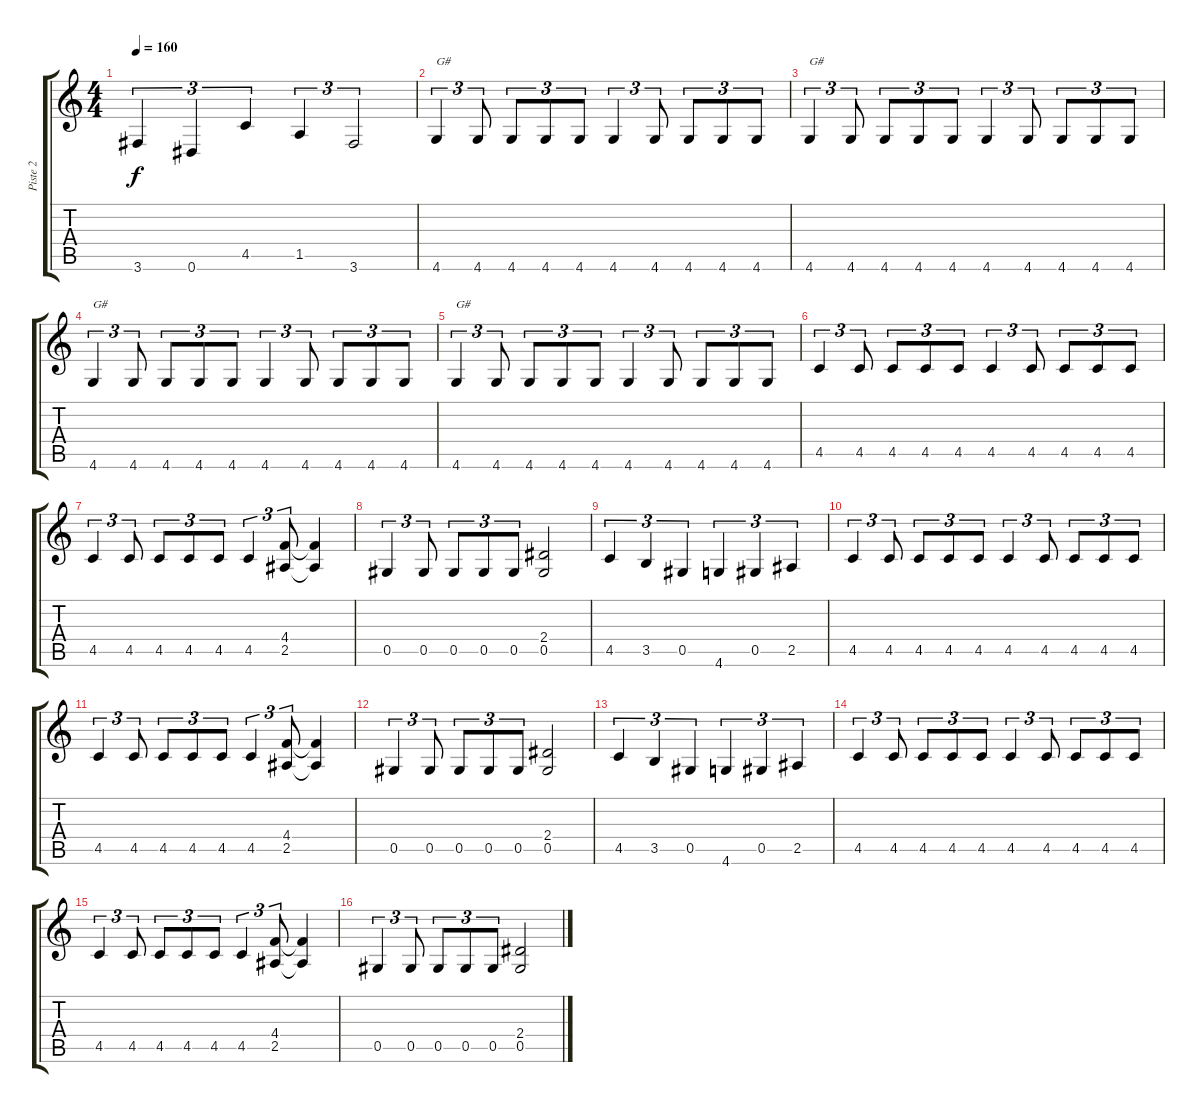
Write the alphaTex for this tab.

\track ("Piste 2" "Piste 2") {instrument distortionguitar}
\staff {score tabs}
\tuning (Eb4 Bb3 Gb3 Db3 Ab2 Eb2) {hide}
\ts (4 4)
\tempo 160
\clef g2
\ks c
3.6.4{tu (3 2) dy f} 0.6.4{tu (3 2)} 4.5.4{tu (3 2)} 1.5.4{tu (3 2)} 3.6.2{tu (3 2)} |
4.6.4{tu (3 2) txt "G#"} 4.6.8{tu (3 2)} 4.6.8{tu (3 2)} 4.6.8{tu (3 2)} 4.6.8{tu (3 2)} 4.6.4{tu (3 2)} 4.6.8{tu (3 2)} 4.6.8{tu (3 2)} 4.6.8{tu (3 2)} 4.6.8{tu (3 2)} |
4.6.4{tu (3 2) txt "G#"} 4.6.8{tu (3 2)} 4.6.8{tu (3 2)} 4.6.8{tu (3 2)} 4.6.8{tu (3 2)} 4.6.4{tu (3 2)} 4.6.8{tu (3 2)} 4.6.8{tu (3 2)} 4.6.8{tu (3 2)} 4.6.8{tu (3 2)} |
4.6.4{tu (3 2) txt "G#"} 4.6.8{tu (3 2)} 4.6.8{tu (3 2)} 4.6.8{tu (3 2)} 4.6.8{tu (3 2)} 4.6.4{tu (3 2)} 4.6.8{tu (3 2)} 4.6.8{tu (3 2)} 4.6.8{tu (3 2)} 4.6.8{tu (3 2)} |
4.6.4{tu (3 2) txt "G#"} 4.6.8{tu (3 2)} 4.6.8{tu (3 2)} 4.6.8{tu (3 2)} 4.6.8{tu (3 2)} 4.6.4{tu (3 2)} 4.6.8{tu (3 2)} 4.6.8{tu (3 2)} 4.6.8{tu (3 2)} 4.6.8{tu (3 2)} |
4.5.4{tu (3 2)} 4.5.8{tu (3 2)} 4.5.8{tu (3 2)} 4.5.8{tu (3 2)} 4.5.8{tu (3 2)} 4.5.4{tu (3 2)} 4.5.8{tu (3 2)} 4.5.8{tu (3 2)} 4.5.8{tu (3 2)} 4.5.8{tu (3 2)} |
4.5.4{tu (3 2)} 4.5.8{tu (3 2)} 4.5.8{tu (3 2)} 4.5.8{tu (3 2)} 4.5.8{tu (3 2)} 4.5.4{tu (3 2)} (4.4 2.5).8{tu (3 2)} (4.4{t} 2.5{t}).4 |
0.5.4{tu (3 2)} 0.5.8{tu (3 2)} 0.5.8{tu (3 2)} 0.5.8{tu (3 2)} 0.5.8{tu (3 2)} (2.4 0.5).2 |
4.5.4{tu (3 2)} 3.5.4{tu (3 2)} 0.5.4{tu (3 2)} 4.6.4{tu (3 2)} 0.5.4{tu (3 2)} 2.5.4{tu (3 2)} |
4.5.4{tu (3 2)} 4.5.8{tu (3 2)} 4.5.8{tu (3 2)} 4.5.8{tu (3 2)} 4.5.8{tu (3 2)} 4.5.4{tu (3 2)} 4.5.8{tu (3 2)} 4.5.8{tu (3 2)} 4.5.8{tu (3 2)} 4.5.8{tu (3 2)} |
4.5.4{tu (3 2)} 4.5.8{tu (3 2)} 4.5.8{tu (3 2)} 4.5.8{tu (3 2)} 4.5.8{tu (3 2)} 4.5.4{tu (3 2)} (4.4 2.5).8{tu (3 2)} (4.4{t} 2.5{t}).4 |
0.5.4{tu (3 2)} 0.5.8{tu (3 2)} 0.5.8{tu (3 2)} 0.5.8{tu (3 2)} 0.5.8{tu (3 2)} (2.4 0.5).2 |
4.5.4{tu (3 2)} 3.5.4{tu (3 2)} 0.5.4{tu (3 2)} 4.6.4{tu (3 2)} 0.5.4{tu (3 2)} 2.5.4{tu (3 2)} |
4.5.4{tu (3 2)} 4.5.8{tu (3 2)} 4.5.8{tu (3 2)} 4.5.8{tu (3 2)} 4.5.8{tu (3 2)} 4.5.4{tu (3 2)} 4.5.8{tu (3 2)} 4.5.8{tu (3 2)} 4.5.8{tu (3 2)} 4.5.8{tu (3 2)} |
4.5.4{tu (3 2)} 4.5.8{tu (3 2)} 4.5.8{tu (3 2)} 4.5.8{tu (3 2)} 4.5.8{tu (3 2)} 4.5.4{tu (3 2)} (4.4 2.5).8{tu (3 2)} (4.4{t} 2.5{t}).4 |
0.5.4{tu (3 2)} 0.5.8{tu (3 2)} 0.5.8{tu (3 2)} 0.5.8{tu (3 2)} 0.5.8{tu (3 2)} (2.4 0.5).2
